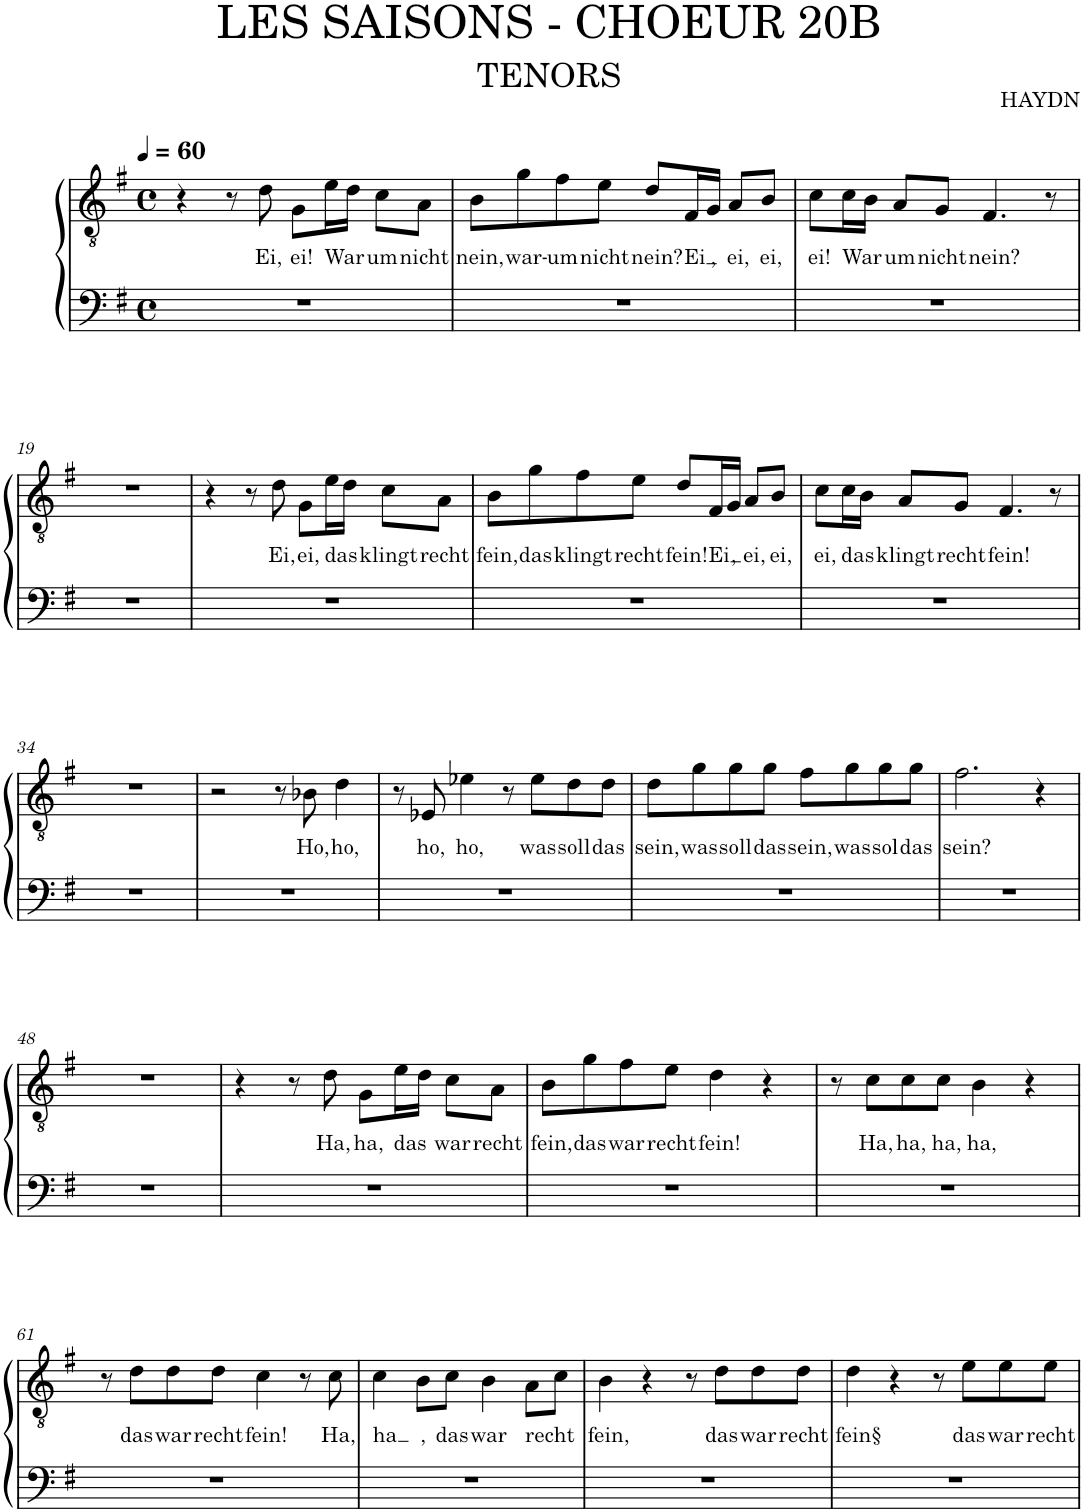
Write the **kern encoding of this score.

**kern	**kern	**text
*part1	*part1	*part1
*staff2	*staff1	*staff1
*I"Piano	*	*
*I'Pno.	*	*
*clefF4	*clefGv2	*
*k[f#]	*k[f#]	*
*M4/4	*M4/4	*
*met(c)	*met(c)	*
*MM60	*MM60	*
=16	=16	=16
1r	4r	.
.	8r	.
!	!	!LO:LY:b
.	8d\	Ei,
!	!	!LO:LY:b
.	8G\L	ei!
!	!	!LO:LY:b
.	16e\L	War
.	16d\JJ	.
!	!	!LO:LY:b
.	8c\L	um
!	!	!LO:LY:b
.	8A\J	nicht
=17	=17	=17
!	!	!LO:LY:b
1r	8B\L	nein,
!	!	!LO:LY:b
.	8g\	war-
!	!	!LO:LY:b
.	8f#\	-um
!	!	!LO:LY:b
.	8e\J	nicht
!	!	!LO:LY:b
.	8d/L	nein?
!	!	!LO:LY:b
.	16F#/L	Ei
!	!	!LO:LY:b
.	16G/JJ	,
!	!	!LO:LY:b
.	8A/L	ei,
!	!	!LO:LY:b
.	8B/J	ei,
=18	=18	=18
!	!	!LO:LY:b
1r	8c\L	ei!
!	!	!LO:LY:b
.	16c\L	War
.	16B\JJ	.
!	!	!LO:LY:b
.	8A/L	um
!	!	!LO:LY:b
.	8G/J	nicht
!	!	!LO:LY:b
.	4.F#/	nein?
.	8r	.
!!LO:LB:g=z
=19	=19	=19
1r	1r	.
=31	=31	=31
1r	4r	.
.	8r	.
!	!	!LO:LY:b
.	8d\	Ei,
!	!	!LO:LY:b
.	8G\L	ei,
!	!	!LO:LY:b
.	16e\L	das
.	16d\JJ	.
!	!	!LO:LY:b
.	8c\L	klingt
!	!	!LO:LY:b
.	8A\J	recht
=32	=32	=32
!	!	!LO:LY:b
1r	8B\L	fein,
!	!	!LO:LY:b
.	8g\	das
!	!	!LO:LY:b
.	8f#\	klingt
!	!	!LO:LY:b
.	8e\J	recht
!	!	!LO:LY:b
.	8d/L	fein!
!	!	!LO:LY:b
.	16F#/L	Ei
!	!	!LO:LY:b
.	16G/JJ	,
!	!	!LO:LY:b
.	8A/L	ei,
!	!	!LO:LY:b
.	8B/J	ei,
=33	=33	=33
!	!	!LO:LY:b
1r	8c\L	ei,
!	!	!LO:LY:b
.	16c\L	das
.	16B\JJ	.
!	!	!LO:LY:b
.	8A/L	klingt
!	!	!LO:LY:b
.	8G/J	recht
!	!	!LO:LY:b
.	4.F#/	fein!
.	8r	.
!!LO:LB:g=z
=34	=34	=34
1r	1r	.
=44	=44	=44
1r	2r	.
.	8r	.
!	!	!LO:LY:b
.	8B-X\	Ho,
!	!	!LO:LY:b
.	4d\	ho,
=45	=45	=45
1r	8r	.
!	!	!LO:LY:b
.	8E-X/	ho,
!	!	!LO:LY:b
.	4e-X\	ho,
.	8r	.
!	!	!LO:LY:b
.	8e-\L	was
!	!	!LO:LY:b
.	8d\	soll
!	!	!LO:LY:b
.	8d\J	das
=46	=46	=46
!	!	!LO:LY:b
1r	8d\L	sein,
!	!	!LO:LY:b
.	8g\	was
!	!	!LO:LY:b
.	8g\	soll
!	!	!LO:LY:b
.	8g\J	das
!	!	!LO:LY:b
.	8f#\L	sein,
!	!	!LO:LY:b
.	8g\	was
!	!	!LO:LY:b
.	8g\	sol
!	!	!LO:LY:b
.	8g\J	das
=47	=47	=47
!	!	!LO:LY:b
1r	2.f#\	sein?
.	4r	.
!!LO:LB:g=z
=48	=48	=48
1r	1r	.
=58	=58	=58
1r	4r	.
.	8r	.
!	!	!LO:LY:b
.	8d\	Ha,
!	!	!LO:LY:b
.	8G\L	ha,
!	!	!LO:LY:b
.	16e\L	das
.	16d\JJ	.
!	!	!LO:LY:b
.	8c\L	war
!	!	!LO:LY:b
.	8A\J	recht
=59	=59	=59
!	!	!LO:LY:b
1r	8B\L	fein,
!	!	!LO:LY:b
.	8g\	das
!	!	!LO:LY:b
.	8f#\	war
!	!	!LO:LY:b
.	8e\J	recht
!	!	!LO:LY:b
.	4d\	fein!
.	4r	.
=60	=60	=60
1r	8r	.
!	!	!LO:LY:b
.	8c\L	Ha,
!	!	!LO:LY:b
.	8c\	ha,
!	!	!LO:LY:b
.	8c\J	ha,
!	!	!LO:LY:b
.	4B\	ha,
.	4r	.
!!LO:LB:g=z
=61	=61	=61
1r	8r	.
!	!	!LO:LY:b
.	8d\L	das
!	!	!LO:LY:b
.	8d\	war
!	!	!LO:LY:b
.	8d\J	recht
!	!	!LO:LY:b
.	4c\	fein!
.	8r	.
!	!	!LO:LY:b
.	8c\	Ha,
=62	=62	=62
!	!	!LO:LY:b
1r	4c\	ha
!	!	!LO:LY:b
.	8B\L	,
!	!	!LO:LY:b
.	8c\J	das
!	!	!LO:LY:b
.	4B\	war
!	!	!LO:LY:b
.	8A\L	recht
.	8c\J	.
=63	=63	=63
!	!	!LO:LY:b
1r	4B\	fein,
.	4r	.
.	8r	.
!	!	!LO:LY:b
.	8d\L	das
!	!	!LO:LY:b
.	8d\	war
!	!	!LO:LY:b
.	8d\J	recht
=64	=64	=64
!	!	!LO:LY:b
1r	4d\	fein§
.	4r	.
.	8r	.
!	!	!LO:LY:b
.	8e\L	das
!	!	!LO:LY:b
.	8e\	war
!	!	!LO:LY:b
.	8e\J	recht
=	=	=
*-	*-	*-
